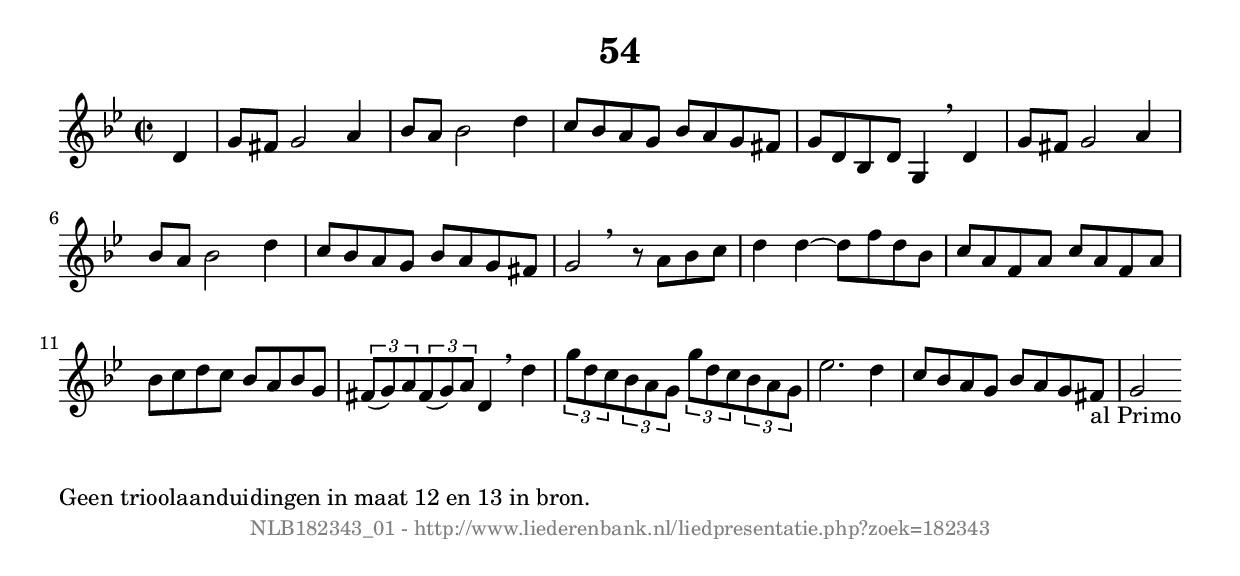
%
% produced by wce2krn 1.64 (7 June 2014)
%
\version"2.16"
#(append! paper-alist '(("long" . (cons (* 210 mm) (* 2000 mm)))))
#(set-default-paper-size "long")
sb = {\breathe}
mBreak = {\breathe }
bBreak = {\breathe }
x = {\once\override NoteHead #'style = #'cross }
gl=\glissando
itime={\override Staff.TimeSignature #'stencil = ##f }
ficta = {\once\set suggestAccidentals = ##t}
fine = {\once\override Score.RehearsalMark #'self-alignment-X = #1 \mark \markup {\italic{Fine}}}
dc = {\once\override Score.RehearsalMark #'self-alignment-X = #1 \mark \markup {\italic{D.C.}}}
dcf = {\once\override Score.RehearsalMark #'self-alignment-X = #1 \mark \markup {\italic{D.C. al Fine}}}
dcc = {\once\override Score.RehearsalMark #'self-alignment-X = #1 \mark \markup {\italic{D.C. al Coda}}}
ds = {\once\override Score.RehearsalMark #'self-alignment-X = #1 \mark \markup {\italic{D.S.}}}
dsf = {\once\override Score.RehearsalMark #'self-alignment-X = #1 \mark \markup {\italic{D.S. al Fine}}}
dsc = {\once\override Score.RehearsalMark #'self-alignment-X = #1 \mark \markup {\italic{D.S. al Coda}}}
pv = {\set Score.repeatCommands = #'((volta "1"))}
sv = {\set Score.repeatCommands = #'((volta "2"))}
tv = {\set Score.repeatCommands = #'((volta "3"))}
qv = {\set Score.repeatCommands = #'((volta "4"))}
xv = {\set Score.repeatCommands = #'((volta #f))}
\header{ tagline = ""
title = "54"
}
\score {{
\key g \minor
\relative g'
{
\set melismaBusyProperties = #'()
\partial 32*8
\time 2/2
\tempo 4=120
\override Score.MetronomeMark #'transparent = ##t
\override Score.RehearsalMark #'break-visibility = #(vector #t #t #f)
d4 g8 fis g2 a4 bes8 a bes2 d4 c8 bes a g bes a g fis g d bes d g,4 \sb d' g8 fis g2 a4 bes8 a bes2 d4 c8 bes a g bes a g fis g2 \bar":|:" \bBreak
r8 a bes c d4 d~ d8 f d bes c a f a c a f a bes c d c bes a bes g \times 2/3 { fis( g) a } \times 2/3 { fis( g) a } d,4 \mBreak
d'4\times 2/3 { g8 d c } \times 2/3 { bes a g } \times 2/3 { g' d c } \times 2/3 { bes a g } es'2. d4 c8 bes a g bes a g fis_"al Primo" g2 \bar ":|:"
 }}
 \midi { }
 \layout {
            indent = 0.0\cm
}
}
\markup { \wordwrap-string #" 
Geen trioolaanduidingen in maat 12 en 13 in bron.
"}
\markup { \vspace #0 } \markup { \with-color #grey \fill-line { \center-column { \smaller "NLB182343_01 - http://www.liederenbank.nl/liedpresentatie.php?zoek=182343" } } }
